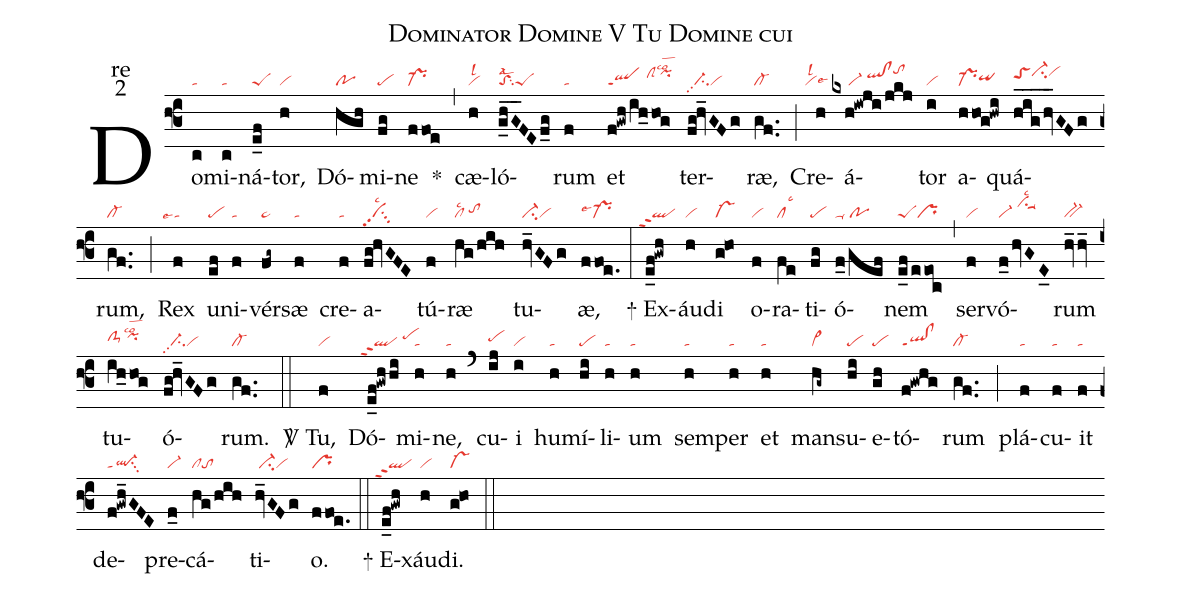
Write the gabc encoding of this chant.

name:Dominator Domine V Tu Domine cui;
office-part:re;
mode:2;
nabc-lines:1;
%%
(f3) Do(c|ta)mi(c|ta)ná(e_f|peS)tor,(h|vi) Dó(hgh|po)mi(fg|pe)ne(ffoe|pr-) <sp>*</sp>(,) cæ(h|vilsl2)ló(g_hG__FEf_g|toSsu2lsal2peS)rum(f|ta) et(f!gwh/ih_hog|qlppt1/clShipihjlsco2) ter(fg!hv_GFg|//ci-pp2vi)ræ,(gf..|cl-) (;) Cre(h|```vilsl2lse6)á(kxh!iwji/jkj|/////vi-/qlhi!clhitohk)tor(i|vi) a(hhog!hwi|pr-qihh)quá(hig___/hv_GFg|toShici-hjvihj)rum,(gf..|cl-) (;) Rex(f|```talse4) u(ef|pe)ni(f|ta)vér(fg~|pe~)sæ(f|ta) cre(f|ta)a(fg!hvGFE|vipp2su3lsc2)tú(f|vi)ræ(hg/hih|cllsc2/tohh) tu(hv_GFg|ci-vi)æ,(ffoe.|pr-lse4) (:)

<sp>+</sp> Ex(e_f!gwh|``qlppt2)áu(h|vi)di(ghO|vs-) o(f|vi)ra(fe|cllsc3)ti(fg|pe)ó(f_0/gef|ta-/po)nem(e_f/eeoc|peSpr) (,) ser(f|vi)vó(f_0/hvGE_0|vi-/vihjsu1suu1lsc2)rum(hv_hv_|bv-) tu(ih_hog|clS-hhpihilsco2)ó(fg!hv_GFg|//ci-pp2vi)rum.(gf..|cl-) (::)

<sp>V/</sp> Tu,(f|vi) Dó(e_f!gwh/hi|``qlppt2/pehi)mi(h|ta)ne,(h|ta) (`) cu(ij|pehh)i(i|vi) hu(h|ta)mí(hi|pe)li(h|ta)um(h|ta) sem(h|ta)per(h|ta) et(h|ta) man(hg~|vi>)su(hi|pe)e(gh|pe)tó(f!gwhg|ql!clppt1)rum(gf..|cl-) (;) plá(f|ta)cu(f|ta)it(f|ta) de(f!gwh_GFE|ql-ppt1su3)pre(f_0|vi-)cá(hg/hih|clto)ti(hv_GFg|/ci-vi)o.(ffoe.|pr) (::)

<sp>+</sp> E(e_f!gwh|``qlppt2)xáu(h|vi)di.(ghO|vs-) (::)
